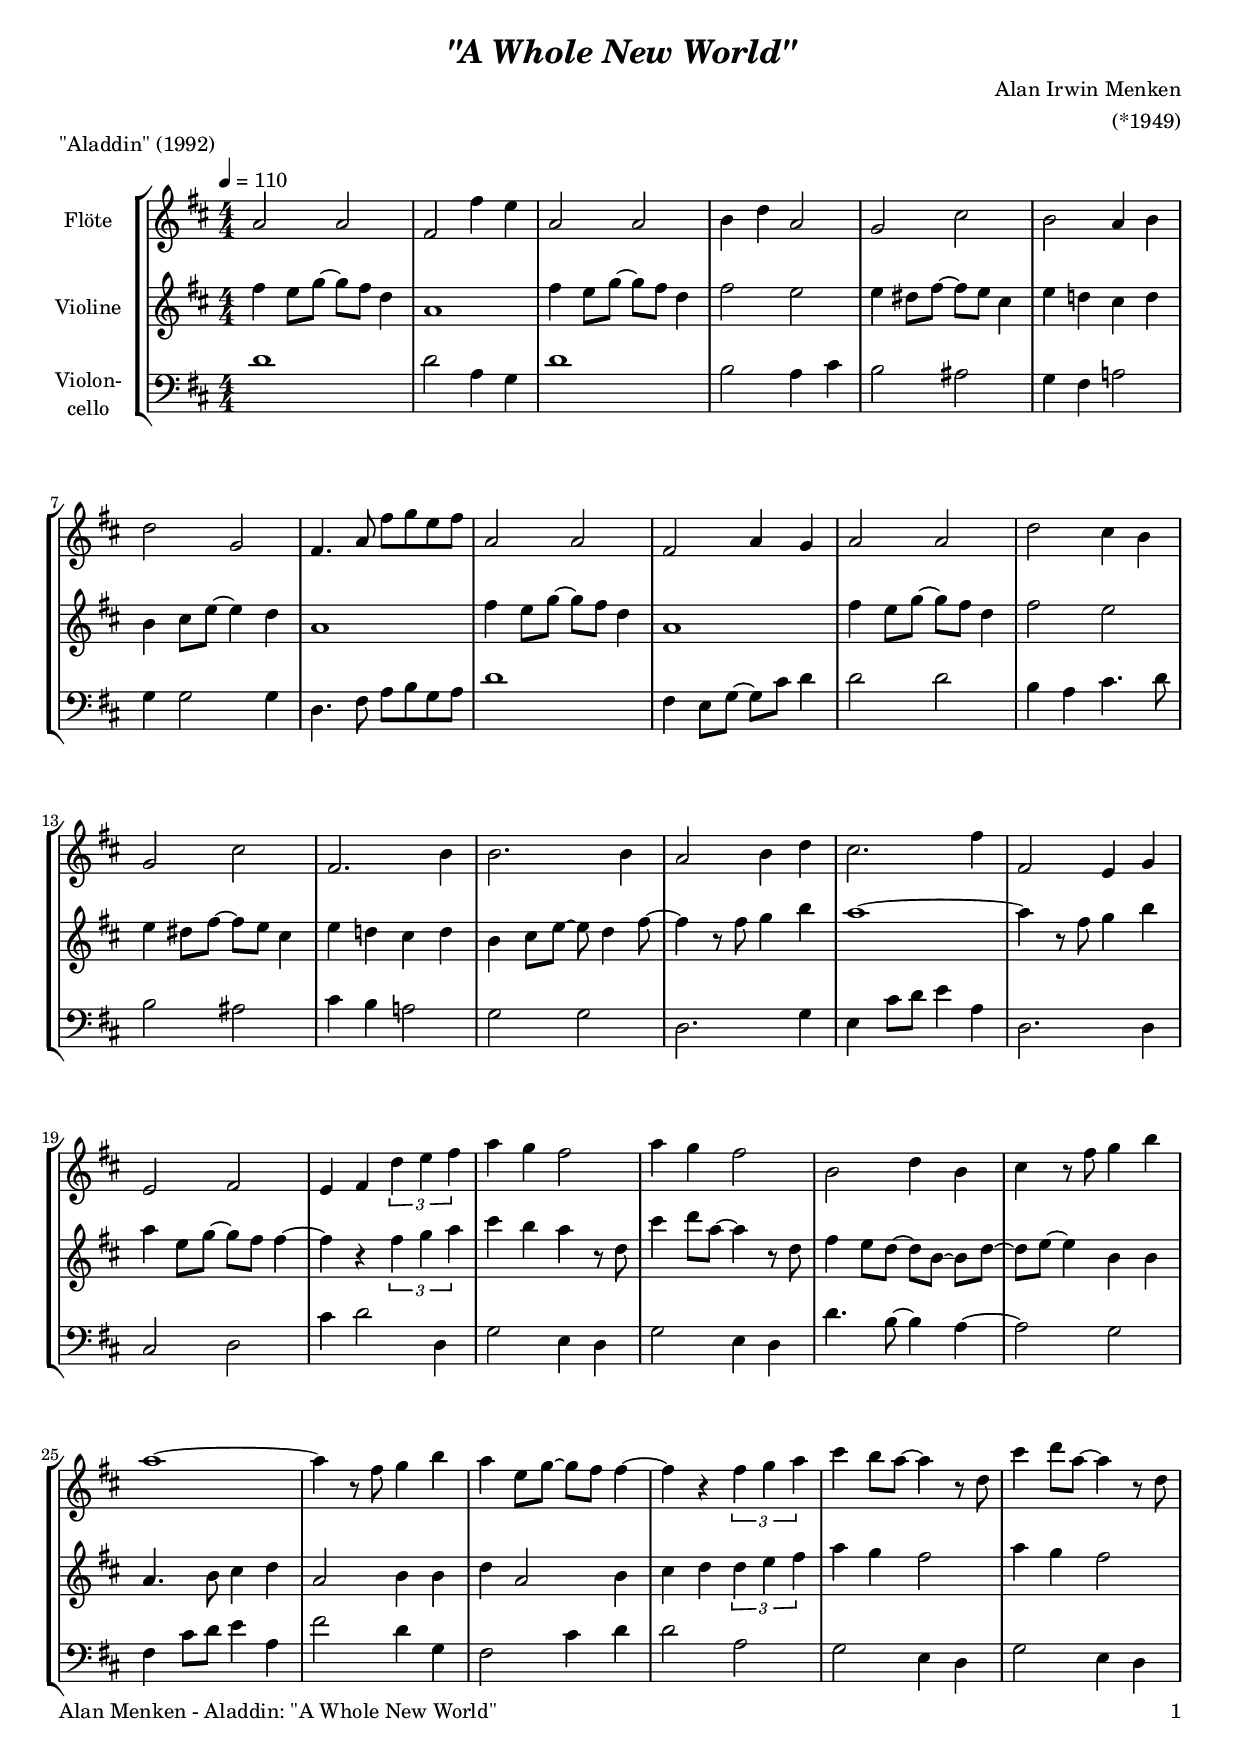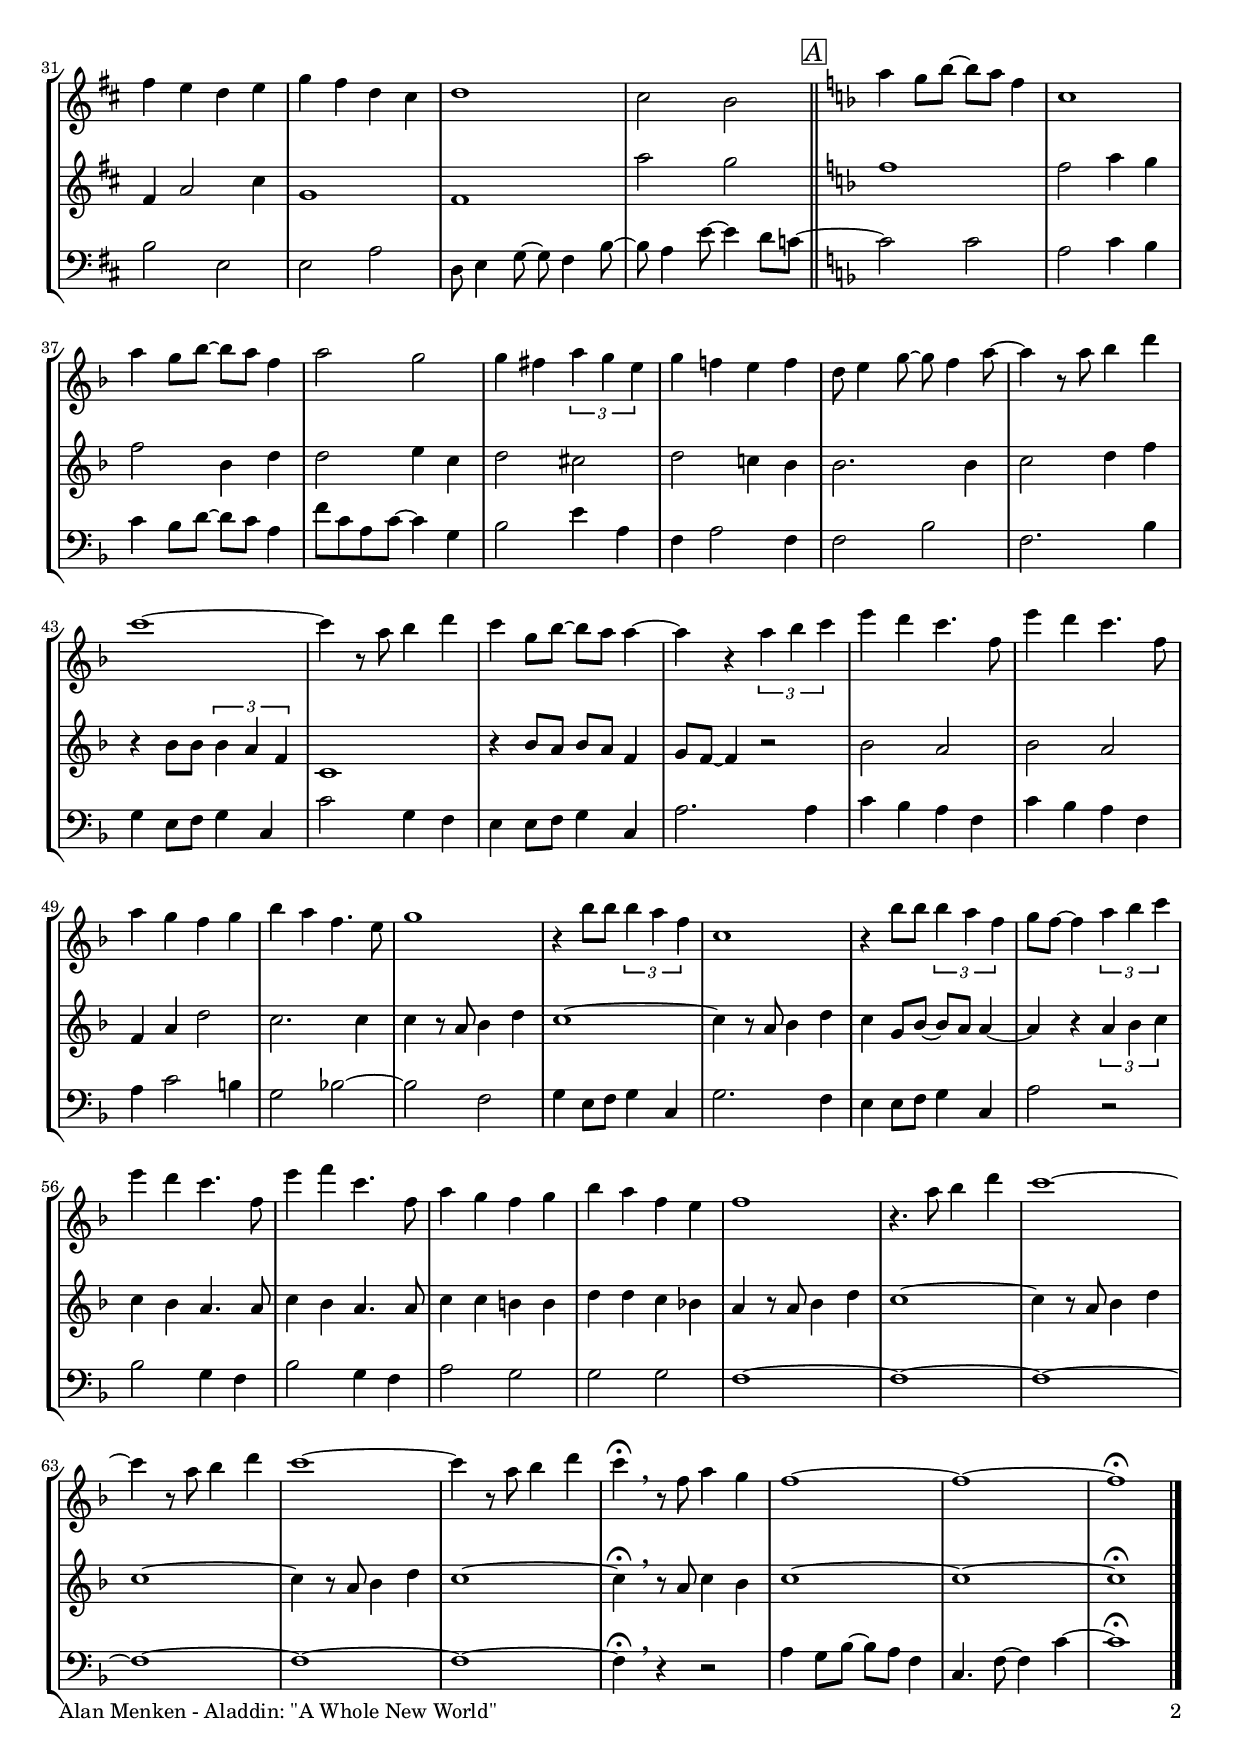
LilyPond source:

\version "2.24.4"
\include "deutsch.ly"

#(set-global-staff-size 18)

\header {
  title     = \markup \bold \italic "\"A Whole New World\""
  composer  = "Alan Irwin Menken"
  arranger  = "(*1949)"
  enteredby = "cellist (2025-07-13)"
  piece     = "\"Aladdin\" (1992)"
}

voiceconsts = {
  \key d \major
  \time 4/4
  \clef "treble"
  \numericTimeSignature
  \compressEmptyMeasures
  % Set default beaming for all staves
%  \set Timing.beamExceptions = #'()
%  \set Timing.baseMoment     = #(ly:make-moment 1 4)
%  \set Timing.beatStructure  = #'(1 1 1)
  \tempo 4=110
}

mifl = "flute"
mist = "string ensemble 1"
mivl = "violin"
mivc = "cello"
mipz = "pizzicato strings"

boxa = { \bar "||" \mark \markup \box \italic "A" \key f \major }

va = \relative c'' {
  \voiceconsts

  a2 a
  fis fis'4 e
  a,2 a
  h4 d a2
  g cis
  h a4 h
  d2 g,
  fis4. a8 fis' g e fis
  a,2 a
  fis a4 g

  a2 a
  d cis4 h
  g2 cis
  fis,2. h4
  h2. h4
  a2 h4 d
  cis2. fis4
  fis,2 e4 g
  e2 fis
  e4 fis \tuplet 3/2 2 { d' e fis }
  a g fis2

  a4 g fis2
  h, d4 h
  cis r8 fis g4 h
  a1~
  a4 r8 fis g4 h
  a e8 g~ g fis fis4~
  fis r \tuplet 3/2 2 { fis g a }
  cis h8 a~ a4 r8 d,

  cis'4 d8 a~ a4 r8 d,
  fis4 e d e
  g fis d cis
  d1
  cis2 h \boxa
  a'4 g8 b~ b a f4
  c1
  a'4 g8 b~ b a f4

  a2 g
  g4 fis \tuplet 3/2 2 { a g e }
  g f! e f
  d8 e4 g8~ g f4 a8~ a4 r8 a b4 d
  c1~
  c4 r8 a b4 d
  c g8 b~ b a a4~
  
  a r \tuplet 3/2 2 { a b c }
  e d c4. f,8
  e'4 d c4. f,8
  a4 g f g
  b a f4. e8
  g1
  r4 b8 b \tuplet 3/2 2 { b4 a f }
  c1

  r4 b'8 b \tuplet 3/2 2 { b4 a f }
  g8 f~ f4 \tuplet 3/2 2 { a b c }
  e d c4. f,8
  e'4 f c4. f,8
  a4 g f g
  b a f e
  f1
  r4. a8 b4 d

  c1~
  c4 r8 a b4 d
  c1~
  c4 r8 a b4 d
  c\fermata \breathe r8 f, a4 g
  f1~
  f~
  f\fermata \bar "|."
}

vb = \relative c'' {
  \voiceconsts

  fis4 e8 g~ g fis d4
  a1
  fis'4 e8 g~ g fis d4
  fis2 e
  e4 dis8 fis~ fis e cis4
  e d! cis d
  h cis8 e~ e4 d
  a1

  fis'4 e8 g~ g fis d4
  a1
  fis'4 e8 g~ g fis d4
  fis2 e
  e4 dis8 fis~ fis e cis4
  e d! cis d
  h cis8 e~ e d4 fis8~

  fis4 r8 fis g4 h
  a1~
  a4 r8 fis g4 h
  a e8 g~ g fis fis4~
  fis r \tuplet 3/2 2 { fis g a }
  cis h a r8 d,
  cis'4 d8 a~ a4 r8 d,

  fis4 e8 d~ d[ h]~ h d~
  d e~ e4 h h
  a4. h8 cis4 d
  a2 h4 h
  d a2 h4
  cis d \tuplet 3/2 2 { d e fis }
  a g fis2
  a4 g fis2

  fis,4 a2 cis4
  g1
  fis
  a'2 g \boxa
  f1
  f2 a4 g
  f2 b,4 d
  d2 e4 c
  d2 cis
  d c!4 b
  b2. b4

  c2 d4 f
  r b,8 b \tuplet 3/2 2 { b4 a f }
  c1
  r4 b'8 a b a f4
  g8 f~ f4 r2
  b a
  b a
  f4 a d2
  c2. c4

  c r8 a b4 d
  c1~
  c4 r8 a b4 d
  c g8 b~ b[ a] a4~
  a r \tuplet 3/2 2 { a b c }
  c b a4. a8
  c4 b a4. a8

  c4 c h h
  d d c b!
  a r8 a b4 d
  c1~
  c4 r8 a b4 d
  c1~
  c4 r8 a b4 d
  c1~
  c4\fermata \breathe r8 a c4 b

  c1~
  c~
  c\fermata \bar "|."
}

vc = \relative c' {
  \voiceconsts
  \clef "bass"

  d1
  d2 a4 g
  d'1
  h2 a4 cis
  h2 ais
  g4 fis a!2
  g4 g2 g4
  d4. fis8 a h g a
  d1
  fis,4 e8 g~ g cis d4

  d2 d
  h4 a cis4. d8
  h2 ais
  cis4 h a!2
  g g
  d2. g4
  e cis'8 d e4 a,
  d,2. d4
  cis2 d
  cis'4 d2 d,4

  g2 e4 d
  g2 e4 d
  d'4. h8~ h4 a~
  a2 g
  fis4 cis'8 d e4 a,
  fis'2 d4 g,
  fis2 cis'4 d
  d2 a
  g e4 d
  g2 e4 d

  h'2 e,
  e a
  d,8 e4 g8~ g fis4 h8~
  h a4 e'8~ e4 d8 c~ \boxa
  c2 c
  a c4 b
  c b8 d~ d c a4
  f'8 c a c~ c4 g

  b2 e4 a,
  f a2 f4
  f2 b
  f2. b4
  g e8 f g4 c,
  c'2 g4 f
  e e8 f g4 c,
  a'2. a4
  c b a f

  c' b a f
  a c2 h4
  g2 b!~
  b f
  g4 e8 f g4 c,
  g'2. f4
  e e8 f g4 c,
  a'2 r
  b g4 f

  b2 g4 f
  a2 g
  g g
  f1~
  f~
  f~
  f~
  f~
  f~
  f4\fermata \breathe r r2
  a4 g8 b~ b a f4
  c4. f8~ f4 c'~

  c1\fermata \bar "|."
}


music = \new StaffGroup <<
      \new Staff {
	\set Staff.midiInstrument = \mifl
	\set Staff.instrumentName = \markup \center-column { "Flöte" }
	\transpose d d { \va }
      }

      \new Staff {
	\set Staff.midiInstrument = \mivl
	\set Staff.instrumentName = \markup \center-column { "Violine" }
	\transpose d d { \vb }
      }

      \new Staff {
	\set Staff.midiInstrument = \mivc
	\set Staff.instrumentName = \markup \center-column { "Violon-" "cello" }
	\transpose d d { \vc }
      }
>>

\book {
   \paper {
    print-page-number = ##t
    print-first-page-number = ##t
    ragged-last-bottom = ##f
    oddHeaderMarkup = \markup \null
    evenHeaderMarkup = \markup \null
    oddFooterMarkup = \markup {
      \fill-line {
        \if \should-print-page-number
        "Alan Menken - Aladdin: \"A Whole New World\"" \fromproperty #'page:page-number-string
      }
    }
    evenFooterMarkup = \oddFooterMarkup
  } \score {
    \music
    \layout {}
  }

  \score {
    \unfoldRepeats \music

    \midi {
      \context {
        \Score
      }
    }
  }
}